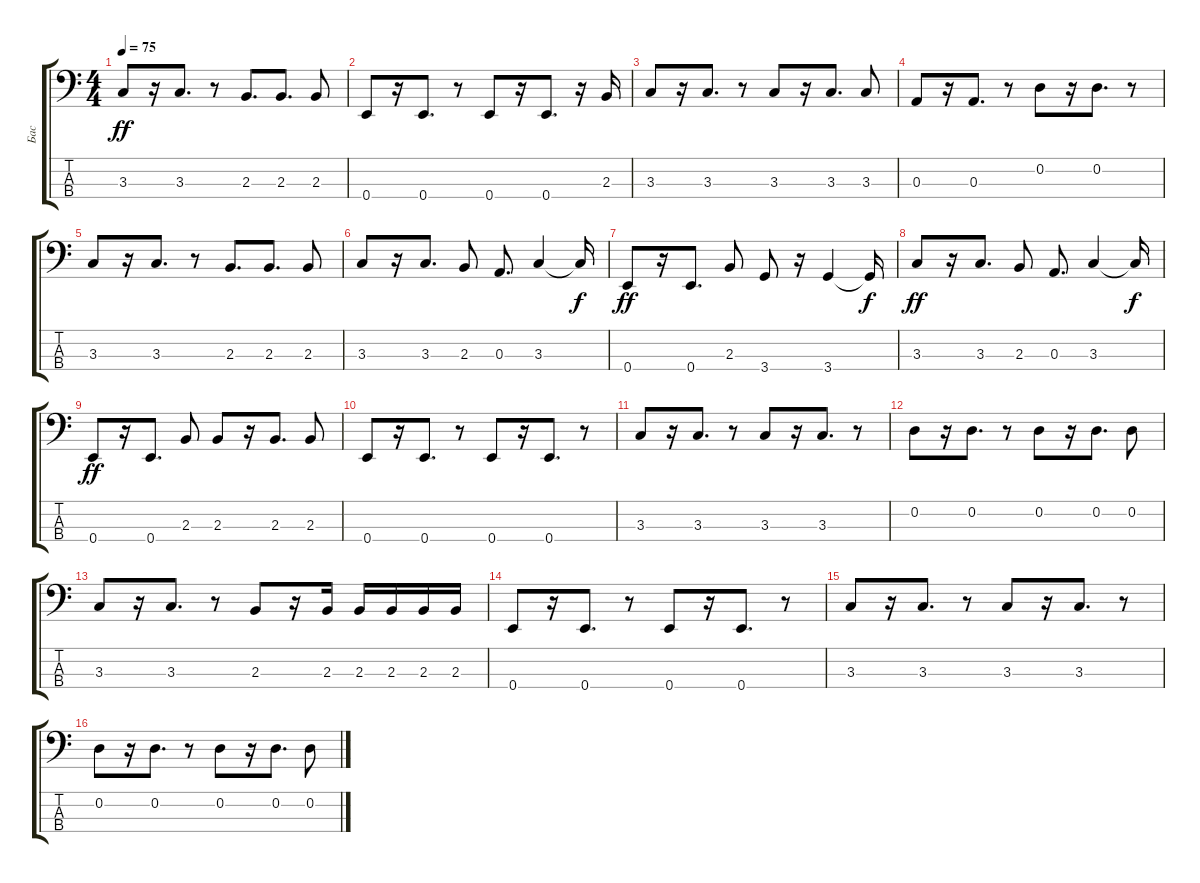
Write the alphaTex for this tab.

\track ("Бас" "Бас") {instrument electricbassfinger}
\staff {score tabs}
\tuning (G2 D2 A1 E1) {hide}
\ts (4 4)
\tempo 75
\clef f4
\ks c
3.3.8{dy ff} r.16 3.3.8{d} r.8 2.3.8{d} 2.3.8{d} 2.3.8 |
0.4.8 r.16 0.4.8{d} r.8 0.4.8 r.16 0.4.8{d} r.16 2.3.16 |
3.3.8 r.16 3.3.8{d} r.8 3.3.8 r.16 3.3.8{d} 3.3.8 |
0.3.8 r.16 0.3.8{d} r.8 0.2.8 r.16 0.2.8{d} r.8 |
3.3.8 r.16 3.3.8{d} r.8 2.3.8{d} 2.3.8{d} 2.3.8 |
3.3.8 r.16 3.3.8{d} 2.3.8 0.3.8{d} 3.3.4 3.3{t}.16{dy f} |
0.4.8{dy ff} r.16 0.4.8{d} 2.3.8 3.4.8 r.16 3.4.4 3.4{t}.16{dy f} |
3.3.8{dy ff} r.16 3.3.8{d} 2.3.8 0.3.8{d} 3.3.4 3.3{t}.16{dy f} |
0.4.8{dy ff} r.16 0.4.8{d} 2.3.8 2.3.8 r.16 2.3.8{d} 2.3.8 |
0.4.8 r.16 0.4.8{d} r.8 0.4.8 r.16 0.4.8{d} r.8 |
3.3.8 r.16 3.3.8{d} r.8 3.3.8 r.16 3.3.8{d} r.8 |
0.2.8 r.16 0.2.8{d} r.8 0.2.8 r.16 0.2.8{d} 0.2.8 |
3.3.8 r.16 3.3.8{d} r.8 2.3.8 r.16 2.3.16 2.3.16 2.3.16 2.3.16 2.3.16 |
0.4.8 r.16 0.4.8{d} r.8 0.4.8 r.16 0.4.8{d} r.8 |
3.3.8 r.16 3.3.8{d} r.8 3.3.8 r.16 3.3.8{d} r.8 |
0.2.8 r.16 0.2.8{d} r.8 0.2.8 r.16 0.2.8{d} 0.2.8
